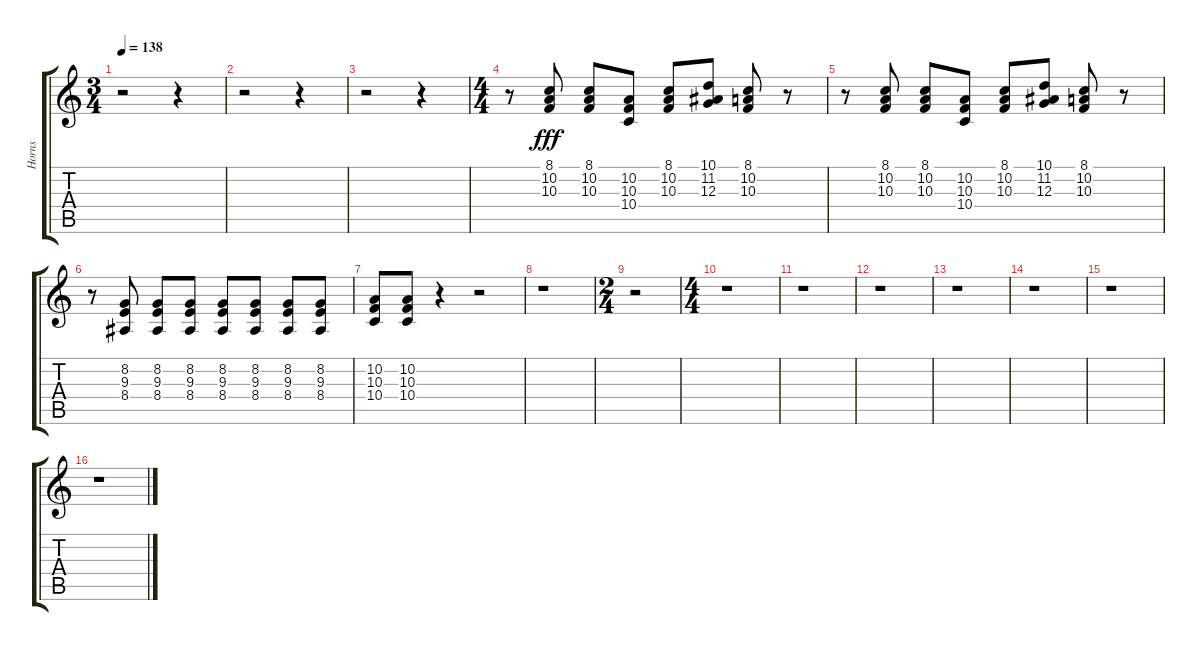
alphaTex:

\track ("Horns" "Horns") {instrument brasssection}
\staff {score tabs}
\tuning (E4 B3 G3 D3 A2 E2) {hide}
\ts (3 4)
\tempo 138
\clef g2
\ks c
r.2{dy f} r.4 |
r.2 r.4 |
r.2 r.4 |
\ts (4 4)
r.8 (8.1 10.2 10.3).8{dy fff} (8.1 10.2 10.3).8 (10.2 10.3 10.4).8 (8.1 10.2 10.3).8 (10.1 11.2 12.3).8 (8.1 10.2 10.3).8 r.8 |
r.8 (8.1 10.2 10.3).8 (8.1 10.2 10.3).8 (10.2 10.3 10.4).8 (8.1 10.2 10.3).8 (10.1 11.2 12.3).8 (8.1 10.2 10.3).8 r.8 |
r.8 (8.2 9.3 8.4).8 (8.2 9.3 8.4).8 (8.2 9.3 8.4).8 (8.2 9.3 8.4).8 (8.2 9.3 8.4).8 (8.2 9.3 8.4).8 (8.2 9.3 8.4).8 |
(10.2 10.3 10.4).8 (10.2 10.3 10.4).8 r.4 r.2 |
r.1 |
\ts (2 4)
r.2 |
\ts (4 4)
r.1 |
r.1 |
r.1 |
r.1 |
r.1 |
r.1 |
r.1
